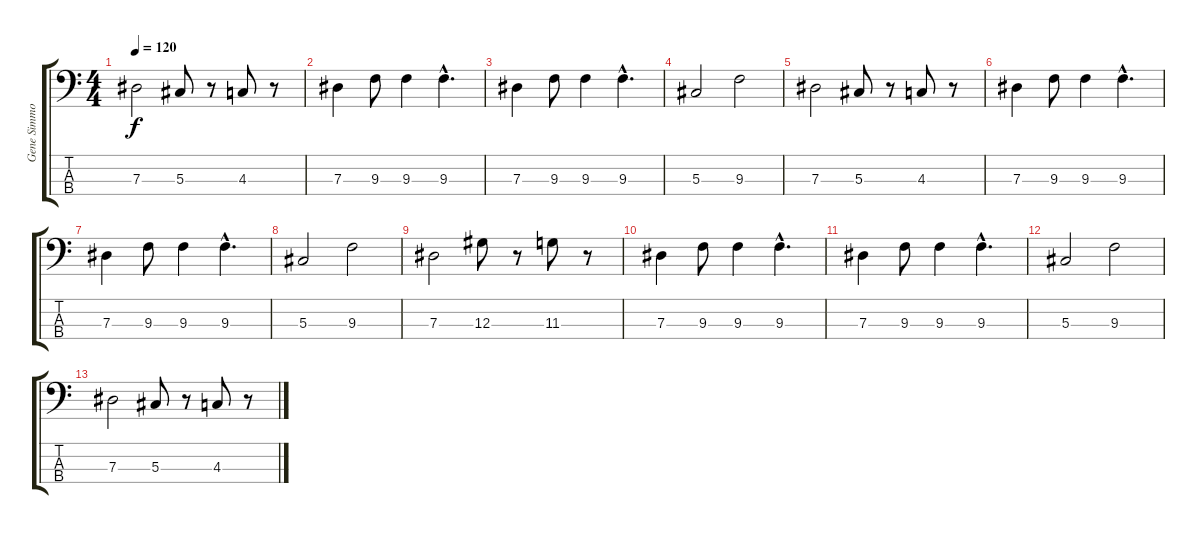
\track ("Gene Simmons" "Gene Simmo") {instrument electricbasspick}
\staff {score tabs}
\tuning (Gb2 Db2 Ab1 Eb1) {hide}
\ts (4 4)
\tempo 120
\clef f4
\ks c
7.3.2{dy f} 5.3.8 r.8 4.3.8 r.8 |
7.3.4 9.3.8 9.3.4 9.3{hac}.4{d} |
7.3.4 9.3.8 9.3.4 9.3{hac}.4{d} |
5.3.2 9.3.2 |
7.3.2 5.3.8 r.8 4.3.8 r.8 |
7.3.4 9.3.8 9.3.4 9.3{hac}.4{d} |
7.3.4 9.3.8 9.3.4 9.3{hac}.4{d} |
5.3.2 9.3.2 |
7.3.2 12.3.8 r.8 11.3.8 r.8 |
7.3.4 9.3.8 9.3.4 9.3{hac}.4{d} |
7.3.4 9.3.8 9.3.4 9.3{hac}.4{d} |
5.3.2 9.3.2 |
7.3.2 5.3.8 r.8 4.3.8 r.8
